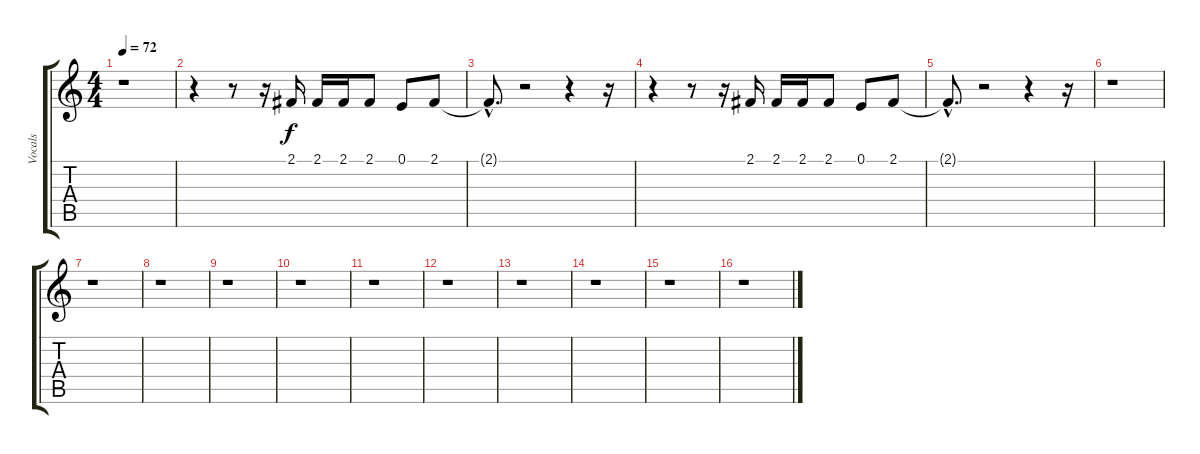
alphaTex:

\track ("Vocals" "Vocals") {instrument voiceoohs}
\staff {score tabs}
\tuning (E4 B3 G3 D3 A2 E2) {hide}
\ts (4 4)
\tempo 72
\clef g2
\ks c
r.1{dy f} |
r.4 r.8 r.16 2.1.16 2.1.16 2.1.16 2.1.8 0.1.8 2.1.8 |
2.1{hac t}.8{d} r.2 r.4 r.16 |
r.4 r.8 r.16 2.1.16 2.1.16 2.1.16 2.1.8 0.1.8 2.1.8 |
2.1{hac t}.8{d} r.2 r.4 r.16 |
r.1 |
r.1 |
r.1 |
r.1 |
r.1 |
r.1 |
r.1 |
r.1 |
r.1 |
r.1 |
r.1
